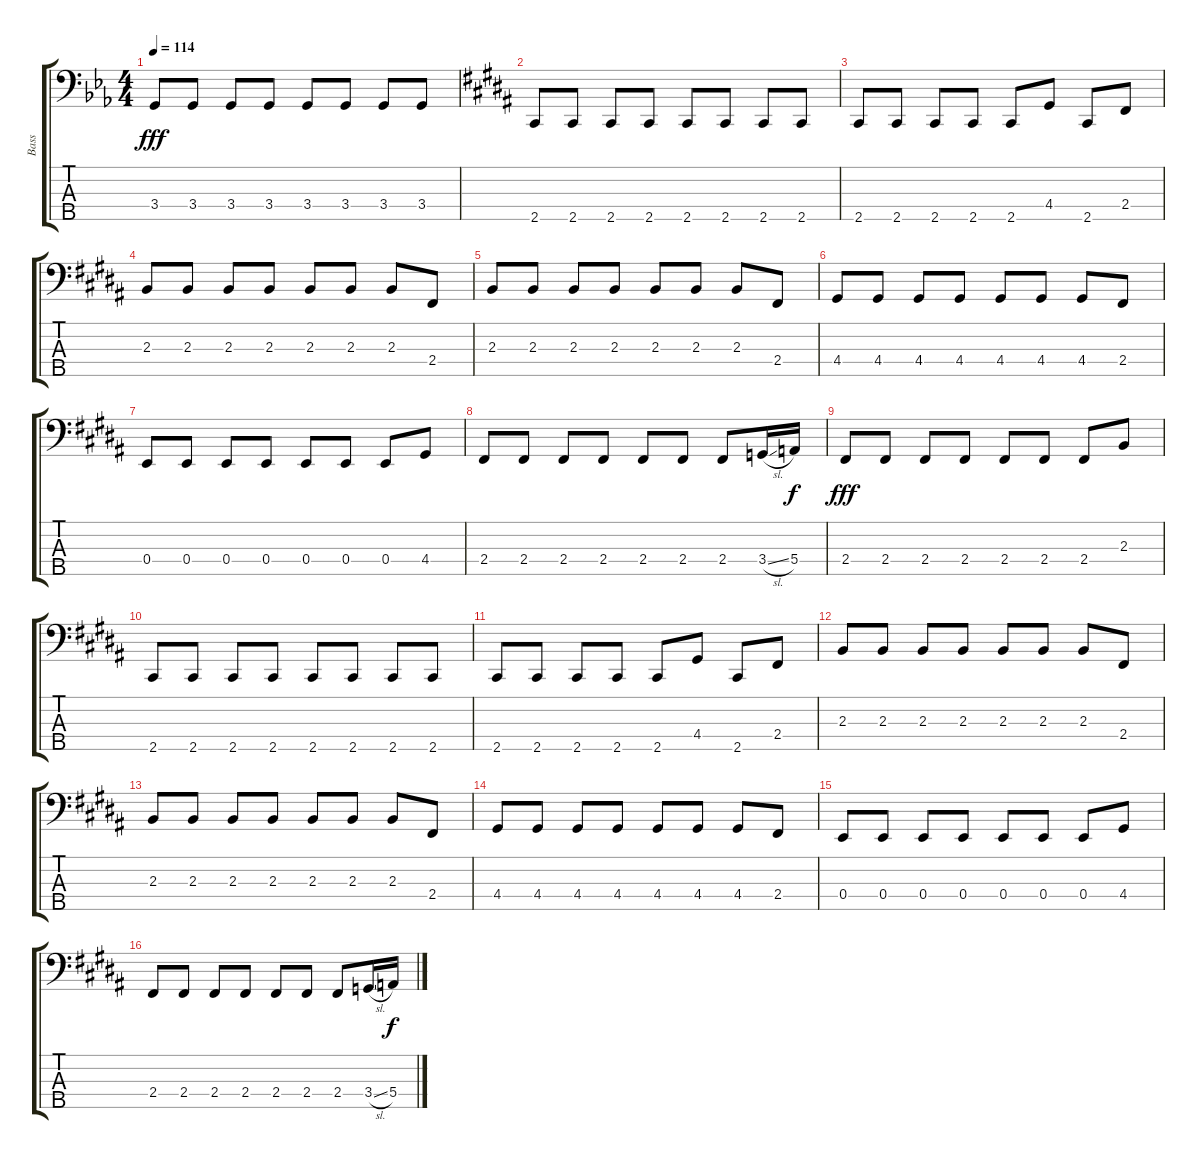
\track ("Bass" "Bass") {instrument electricbassfinger}
\staff {score tabs}
\tuning (G2 D2 A1 E1 B0) {hide}
\ts (4 4)
\tempo 114
\clef f4
\ks cminor
3.4.8{dy fff} 3.4.8 3.4.8 3.4.8 3.4.8 3.4.8 3.4.8 3.4.8 |
\ks g#minor
2.5.8 2.5.8 2.5.8 2.5.8 2.5.8 2.5.8 2.5.8 2.5.8 |
2.5.8 2.5.8 2.5.8 2.5.8 2.5.8 4.4.8 2.5.8 2.4.8 |
2.3.8 2.3.8 2.3.8 2.3.8 2.3.8 2.3.8 2.3.8 2.4.8 |
2.3.8 2.3.8 2.3.8 2.3.8 2.3.8 2.3.8 2.3.8 2.4.8 |
4.4.8 4.4.8 4.4.8 4.4.8 4.4.8 4.4.8 4.4.8 2.4.8 |
0.4.8 0.4.8 0.4.8 0.4.8 0.4.8 0.4.8 0.4.8 4.4.8 |
2.4.8 2.4.8 2.4.8 2.4.8 2.4.8 2.4.8 2.4.8 3.4{sl}.16 5.4.16{dy f} |
2.4.8{dy fff} 2.4.8 2.4.8 2.4.8 2.4.8 2.4.8 2.4.8 2.3.8 |
2.5.8 2.5.8 2.5.8 2.5.8 2.5.8 2.5.8 2.5.8 2.5.8 |
2.5.8 2.5.8 2.5.8 2.5.8 2.5.8 4.4.8 2.5.8 2.4.8 |
2.3.8 2.3.8 2.3.8 2.3.8 2.3.8 2.3.8 2.3.8 2.4.8 |
2.3.8 2.3.8 2.3.8 2.3.8 2.3.8 2.3.8 2.3.8 2.4.8 |
4.4.8 4.4.8 4.4.8 4.4.8 4.4.8 4.4.8 4.4.8 2.4.8 |
0.4.8 0.4.8 0.4.8 0.4.8 0.4.8 0.4.8 0.4.8 4.4.8 |
2.4.8 2.4.8 2.4.8 2.4.8 2.4.8 2.4.8 2.4.8 3.4{sl}.16 5.4.16{dy f}
